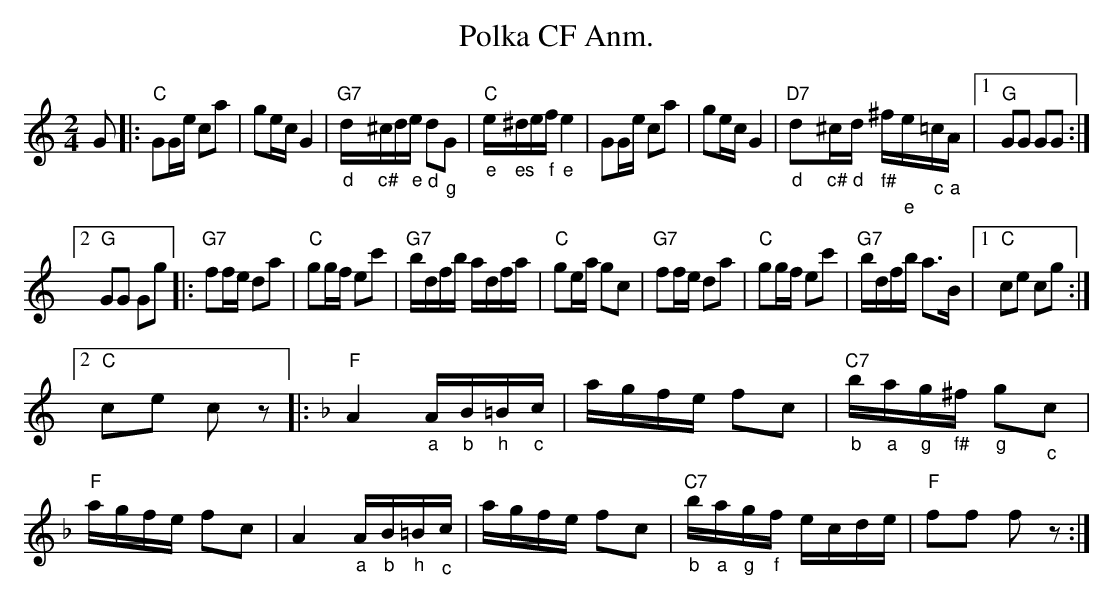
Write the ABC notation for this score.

X:1
T: Polka CF Anm.
M:2/4
L:1/16
K:C
G2 |: "C"G2Ge c2a2 | g2ec G4 | "G7""_d"d"_c#"^cd"_e"e "_d"d2"_g"G2 | "C""_e"e"_es"^de"_f"f "_e"e4 | \
         G2Ge c2a2 | g2ec G4 | "D7""_d"d2"_c#"^c"_d"d "_f#"^f"_e"e"_c"=c"_a"A |1 "G"G2G2 G2G2 :|2
"G"G2G2 G2g2 |: "G7"f2fe d2a2 | "C"g2gf e2c'2 | "G7"bdfb adfa | "C"g2ea g2c2 | \
                "G7"f2fe d2a2 | "C"g2gf e2c'2 | "G7"bdfb a3B |1 "C"c2e2 c2g2 :|2
"C"c2e2 c2 z2 [K:F] |: "F"A4 "_a"A"_b"B"_h"=B"_c"c | agfe f2c2 | "C7""_b"b"_a"a"_g"g"_f#"^f "_g"g2"_c"c2 | "F"agfe f2c2 | \
                          A4 "_a"A"_b"B"_h"=B"_c"c | agfe f2c2 | "C7""_b"b"_a"a"_g"g"_f"f ecde | "F"f2f2 f2 z2 :|
